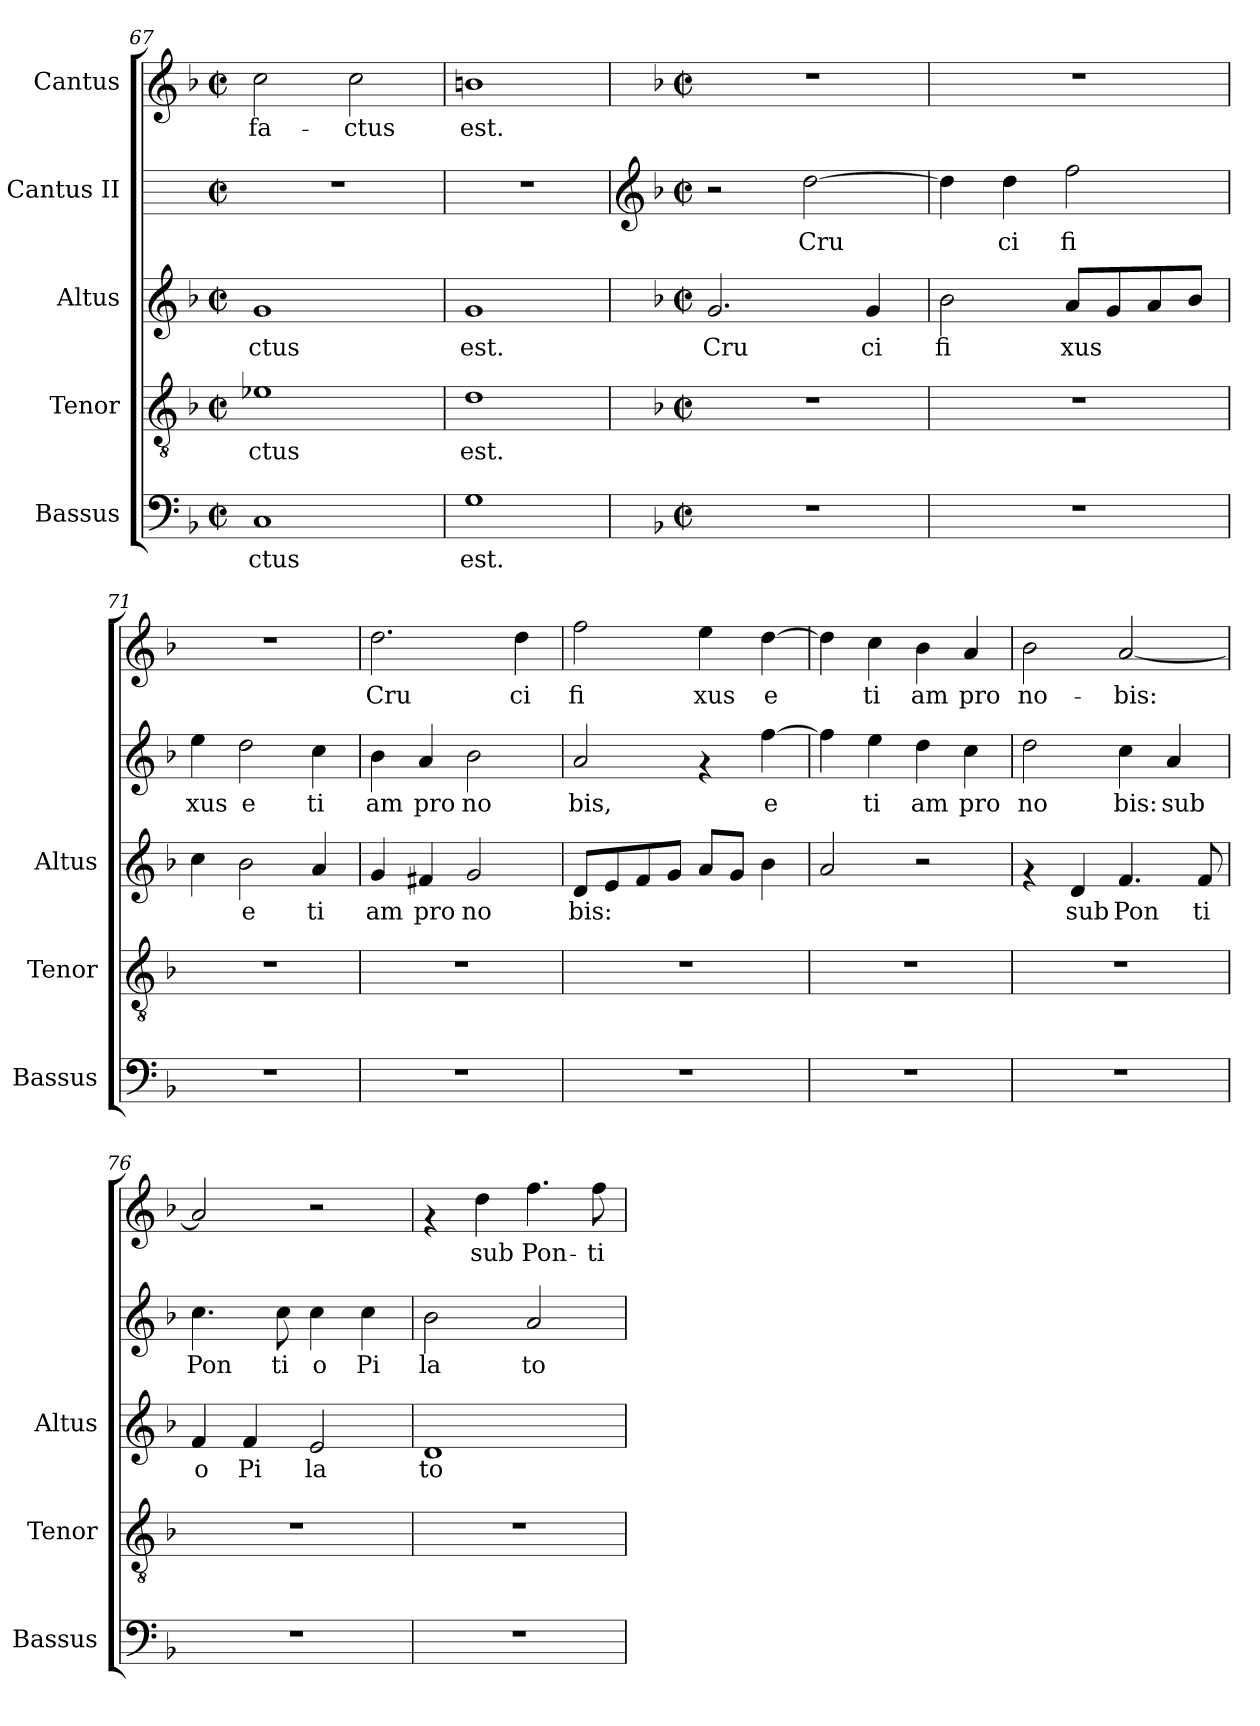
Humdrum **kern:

**kern	**text	**kern	**text	**kern	**text	**kern	**text	**kern	**text
*part5	*part5	*part4	*part4	*part3	*part3	*part2	*part2	*part1	*part1
*staff5	*staff5	*staff4	*staff4	*staff3	*staff3	*staff2	*staff2	*staff1	*staff1
*I"Bassus	*	*I"Tenor	*	*I"Altus	*	*I"Cantus II	*	*I"Cantus	*
*I'Bassus	*	*I'Tenor	*	*I'Altus	*	*	*	*	*
*clefF4	*	*clefGv2	*	*clefG2	*	*	*	*clefG2	*
*k[b-]	*	*k[b-]	*	*k[b-]	*	*k[]	*	*k[b-]	*
*F:	*	*F:	*	*F:	*	*C:	*	*F:	*
*M2/2	*	*M2/2	*	*M2/2	*	*M2/2	*	*M2/2	*
*met(c|)	*	*met(c|)	*	*met(c|)	*	*met(c|)	*	*met(c|)	*
=67	=67	=67	=67	=67	=67	=67	=67	=67	=67
!	!LO:LY:b	!	!LO:LY:b:cj	!	!LO:LY:b:cj	!	!	!	!LO:LY:b
1C	ctus	1e-X	-ctus	1g	ctus	1r	.	2cc\	fa-
!	!	!	!	!	!	!	!	!	!LO:LY:b
.	.	.	.	.	.	.	.	2cc\	-ctus
=68	=68	=68	=68	=68	=68	=68	=68	=68	=68
!	!LO:LY:b	!	!LO:LY:b:cj	!	!LO:LY:b:cj	!	!	!	!LO:LY:b
1G	est.	1d	est.	1g	est.	1r	.	1bn	est.
!!LO:PB:g=z
=69	=69	=69	=69	=69	=69	=69	=69	=69	=69
*	*	*	*	*	*	*clefG2	*	*	*
*	*	*	*	*	*	*k[b-]	*	*	*
*	*	*	*	*	*	*F:	*	*	*
*M2/2	*	*M2/2	*	*M2/2	*	*M2/2	*	*M2/2	*
*met(c|)	*	*met(c|)	*	*met(c|)	*	*met(c|)	*	*met(c|)	*
!	!	!	!	!	!LO:LY:b:cj	!	!	!	!
1r	.	1r	.	2.g/	Cru	2r	.	1r	.
!	!	!	!	!	!	!	!LO:LY:b	!	!
.	.	.	.	.	.	[>2dd\	Cru	.	.
!	!	!	!	!	!LO:LY:b:cj	!	!	!	!
.	.	.	.	4g/	ci	.	.	.	.
=70	=70	=70	=70	=70	=70	=70	=70	=70	=70
!	!	!	!	!	!LO:LY:b:cj	!	!LO:LY:b	!	!
1r	.	1r	.	2b-\	fi	4dd\]	.	1r	.
!	!	!	!	!	!	!	!LO:LY:b	!	!
.	.	.	.	.	.	4dd\	ci	.	.
!	!	!	!	!	!LO:LY:b:cj	!	!LO:LY:b	!	!
.	.	.	.	8a/L	xus	2ff\	fi	.	.
!	!	!	!	!	!LO:LY:b:cj	!	!	!	!
.	.	.	.	8g/	.	.	.	.	.
!	!	!	!	!	!LO:LY:b:cj	!	!	!	!
.	.	.	.	8a/	.	.	.	.	.
!	!	!	!	!	!LO:LY:b:cj	!	!	!	!
.	.	.	.	8b-/J	.	.	.	.	.
=71	=71	=71	=71	=71	=71	=71	=71	=71	=71
!	!	!	!	!	!LO:LY:b:cj	!	!LO:LY:b	!	!
1r	.	1r	.	4cc\	.	4ee\	xus	1r	.
!	!	!	!	!	!LO:LY:b:cj	!	!LO:LY:b	!	!
.	.	.	.	2b-\	e	2dd\	e	.	.
!	!	!	!	!	!LO:LY:b:cj	!	!LO:LY:b	!	!
.	.	.	.	4a/	ti	4cc\	ti	.	.
=72	=72	=72	=72	=72	=72	=72	=72	=72	=72
!	!	!	!	!	!LO:LY:b:cj	!	!LO:LY:b	!	!LO:LY:b
1r	.	1r	.	4g/	am	4b-\	am	2.dd\	Cru
!	!	!	!	!	!LO:LY:b:cj	!	!LO:LY:b	!	!
.	.	.	.	4f#X/	pro	4a/	pro	.	.
!	!	!	!	!	!LO:LY:b:cj	!	!LO:LY:b	!	!
.	.	.	.	2g/	no	2b-\	no	.	.
!	!	!	!	!	!	!	!	!	!LO:LY:b
.	.	.	.	.	.	.	.	4dd\	ci
=73	=73	=73	=73	=73	=73	=73	=73	=73	=73
!	!	!	!	!	!LO:LY:b:cj	!	!LO:LY:b	!	!LO:LY:b
1r	.	1r	.	8d/L	bis:	2a/	bis,	2ff\	fi
!	!	!	!	!	!LO:LY:b:cj	!	!	!	!
.	.	.	.	8e/	.	.	.	.	.
!	!	!	!	!	!LO:LY:b:cj	!	!	!	!
.	.	.	.	8f/	.	.	.	.	.
!	!	!	!	!	!LO:LY:b:cj	!	!	!	!
.	.	.	.	8g/J	.	.	.	.	.
!	!	!	!	!	!LO:LY:b:cj	!	!	!	!LO:LY:b
.	.	.	.	8a/L	.	4rf	.	4ee\	xus
!	!	!	!	!	!LO:LY:b:cj	!	!	!	!
.	.	.	.	8g/J	.	.	.	.	.
!	!	!	!	!	!LO:LY:b:cj	!	!LO:LY:b	!	!LO:LY:b
.	.	.	.	4b-\	.	[>4ff\	e	[>4dd\	e
=74	=74	=74	=74	=74	=74	=74	=74	=74	=74
!	!	!	!	!	!LO:LY:b:cj	!	!LO:LY:b	!	!LO:LY:b
1r	.	1r	.	2a/	.	4ff\]	.	4dd\]	.
!	!	!	!	!	!	!	!LO:LY:b	!	!LO:LY:b
.	.	.	.	.	.	4ee\	ti	4cc\	ti
!	!	!	!	!	!	!	!LO:LY:b	!	!LO:LY:b
.	.	.	.	2r	.	4dd\	am	4b-\	am
!	!	!	!	!	!	!	!LO:LY:b	!	!LO:LY:b
.	.	.	.	.	.	4cc\	pro	4a/	pro
!!LO:PB:g=z
=75	=75	=75	=75	=75	=75	=75	=75	=75	=75
!	!	!	!	!	!	!	!LO:LY:b	!	!LO:LY:b
1r	.	1r	.	4rf	.	2dd\	no	2b-\	no-
!	!	!	!	!	!LO:LY:b:cj	!	!	!	!
.	.	.	.	4d/	sub	.	.	.	.
!	!	!	!	!	!LO:LY:b:cj	!	!LO:LY:b	!	!LO:LY:b
.	.	.	.	4.f/	Pon	4cc\	bis:	[<2a/	-bis:
!	!	!	!	!	!	!	!LO:LY:b	!	!
.	.	.	.	.	.	4a/	sub	.	.
!	!	!	!	!	!LO:LY:b:cj	!	!	!	!
.	.	.	.	8f/	ti	.	.	.	.
=76	=76	=76	=76	=76	=76	=76	=76	=76	=76
!	!	!	!	!	!LO:LY:b:cj	!	!LO:LY:b	!	!LO:LY:b
1r	.	1r	.	4f/	o	4.cc\	Pon	2a/]	.
!	!	!	!	!	!LO:LY:b:cj	!	!	!	!
.	.	.	.	4f/	Pi	.	.	.	.
!	!	!	!	!	!	!	!LO:LY:b	!	!
.	.	.	.	.	.	8cc\	ti	.	.
!	!	!	!	!	!LO:LY:b:cj	!	!LO:LY:b	!	!
.	.	.	.	2e/	la	4cc\	o	2r	.
!	!	!	!	!	!	!	!LO:LY:b	!	!
.	.	.	.	.	.	4cc\	Pi	.	.
=77	=77	=77	=77	=77	=77	=77	=77	=77	=77
!	!	!	!	!	!LO:LY:b:cj	!	!LO:LY:b	!	!
1r	.	1r	.	1d	to	2b-\	la	4rf	.
!	!	!	!	!	!	!	!	!	!LO:LY:b
.	.	.	.	.	.	.	.	4dd\	sub
!	!	!	!	!	!	!	!LO:LY:b	!	!LO:LY:b
.	.	.	.	.	.	2a/	to	4.ff\	Pon-
!	!	!	!	!	!	!	!	!	!LO:LY:b
.	.	.	.	.	.	.	.	8ff\	-ti-
=	=	=	=	=	=	=	=	=	=
*-	*-	*-	*-	*-	*-	*-	*-	*-	*-
